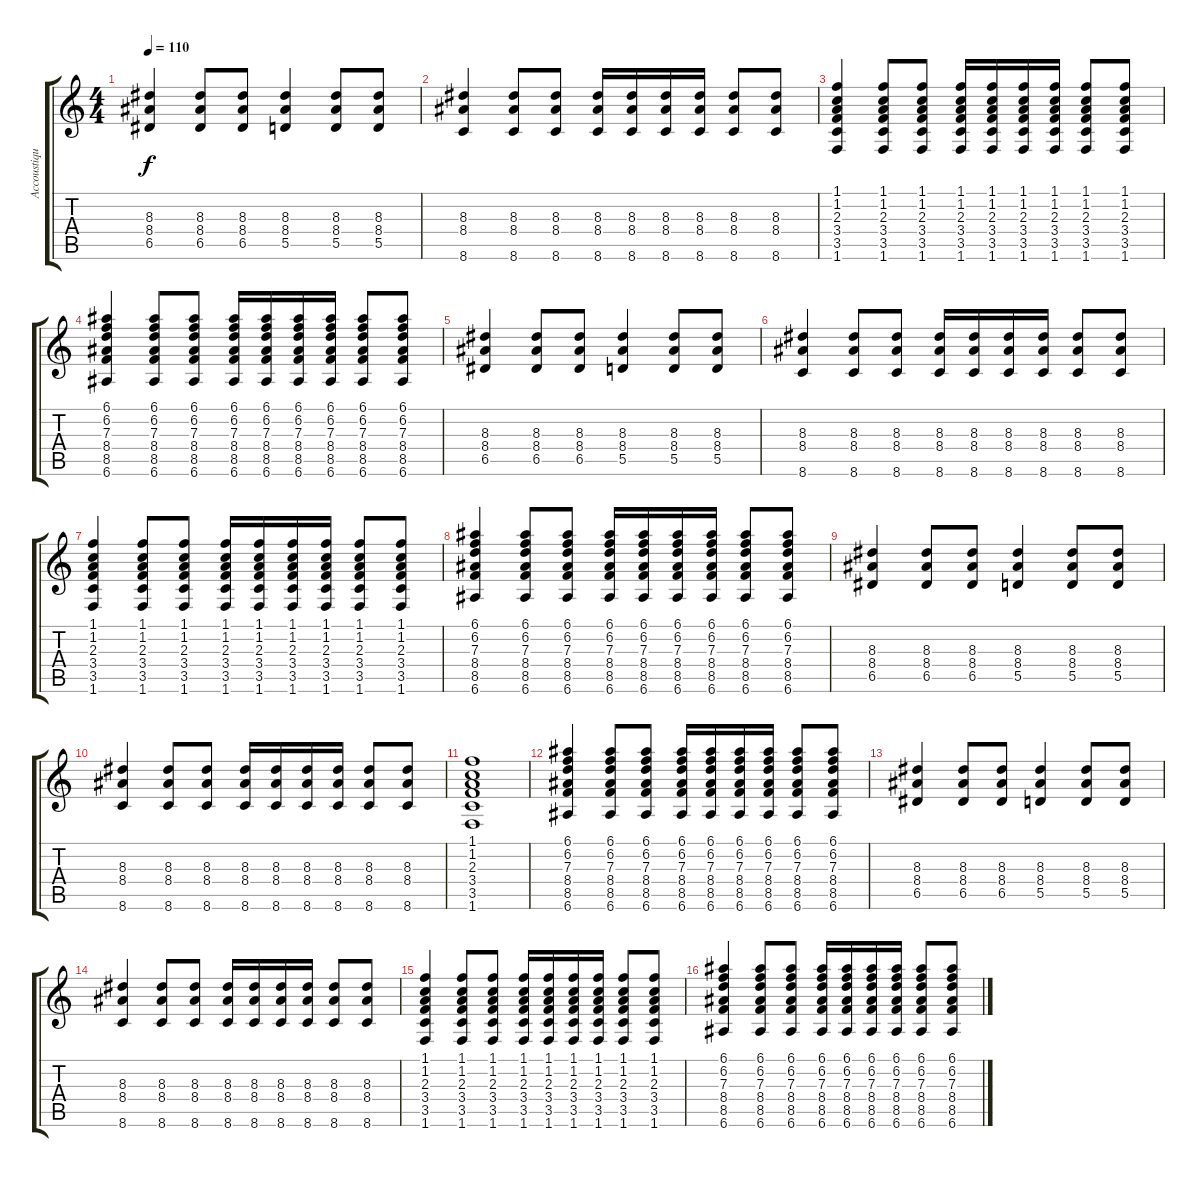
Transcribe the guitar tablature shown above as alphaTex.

\track ("Accoustique" "Accoustiqu") {instrument acousticguitarsteel}
\staff {score tabs}
\tuning (E4 B3 G3 D3 A2 E2) {hide}
\ts (4 4)
\tempo 110
\clef g2
\ks c
(8.3 8.4 6.5).4{dy f} (8.3 8.4 6.5).8 (8.3 8.4 6.5).8 (8.3 8.4 5.5).4 (8.3 8.4 5.5).8 (8.3 8.4 5.5).8 |
(8.3 8.4 8.6).4 (8.3 8.4 8.6).8 (8.3 8.4 8.6).8 (8.3 8.4 8.6).16 (8.3 8.4 8.6).16 (8.3 8.4 8.6).16 (8.3 8.4 8.6).16 (8.3 8.4 8.6).8 (8.3 8.4 8.6).8 |
(1.1 1.2 2.3 3.4 3.5 1.6).4 (1.1 1.2 2.3 3.4 3.5 1.6).8 (1.1 1.2 2.3 3.4 3.5 1.6).8 (1.1 1.2 2.3 3.4 3.5 1.6).16 (1.1 1.2 2.3 3.4 3.5 1.6).16 (1.1 1.2 2.3 3.4 3.5 1.6).16 (1.1 1.2 2.3 3.4 3.5 1.6).16 (1.1 1.2 2.3 3.4 3.5 1.6).8 (1.1 1.2 2.3 3.4 3.5 1.6).8 |
(6.1 6.2 7.3 8.4 8.5 6.6).4 (6.1 6.2 7.3 8.4 8.5 6.6).8 (6.1 6.2 7.3 8.4 8.5 6.6).8 (6.1 6.2 7.3 8.4 8.5 6.6).16 (6.1 6.2 7.3 8.4 8.5 6.6).16 (6.1 6.2 7.3 8.4 8.5 6.6).16 (6.1 6.2 7.3 8.4 8.5 6.6).16 (6.1 6.2 7.3 8.4 8.5 6.6).8 (6.1 6.2 7.3 8.4 8.5 6.6).8 |
(8.3 8.4 6.5).4 (8.3 8.4 6.5).8 (8.3 8.4 6.5).8 (8.3 8.4 5.5).4 (8.3 8.4 5.5).8 (8.3 8.4 5.5).8 |
(8.3 8.4 8.6).4 (8.3 8.4 8.6).8 (8.3 8.4 8.6).8 (8.3 8.4 8.6).16 (8.3 8.4 8.6).16 (8.3 8.4 8.6).16 (8.3 8.4 8.6).16 (8.3 8.4 8.6).8 (8.3 8.4 8.6).8 |
(1.1 1.2 2.3 3.4 3.5 1.6).4 (1.1 1.2 2.3 3.4 3.5 1.6).8 (1.1 1.2 2.3 3.4 3.5 1.6).8 (1.1 1.2 2.3 3.4 3.5 1.6).16 (1.1 1.2 2.3 3.4 3.5 1.6).16 (1.1 1.2 2.3 3.4 3.5 1.6).16 (1.1 1.2 2.3 3.4 3.5 1.6).16 (1.1 1.2 2.3 3.4 3.5 1.6).8 (1.1 1.2 2.3 3.4 3.5 1.6).8 |
(6.1 6.2 7.3 8.4 8.5 6.6).4 (6.1 6.2 7.3 8.4 8.5 6.6).8 (6.1 6.2 7.3 8.4 8.5 6.6).8 (6.1 6.2 7.3 8.4 8.5 6.6).16 (6.1 6.2 7.3 8.4 8.5 6.6).16 (6.1 6.2 7.3 8.4 8.5 6.6).16 (6.1 6.2 7.3 8.4 8.5 6.6).16 (6.1 6.2 7.3 8.4 8.5 6.6).8 (6.1 6.2 7.3 8.4 8.5 6.6).8 |
(8.3 8.4 6.5).4 (8.3 8.4 6.5).8 (8.3 8.4 6.5).8 (8.3 8.4 5.5).4 (8.3 8.4 5.5).8 (8.3 8.4 5.5).8 |
(8.3 8.4 8.6).4 (8.3 8.4 8.6).8 (8.3 8.4 8.6).8 (8.3 8.4 8.6).16 (8.3 8.4 8.6).16 (8.3 8.4 8.6).16 (8.3 8.4 8.6).16 (8.3 8.4 8.6).8 (8.3 8.4 8.6).8 |
(1.1 1.2 2.3 3.4 3.5 1.6).1 |
(6.1 6.2 7.3 8.4 8.5 6.6).4 (6.1 6.2 7.3 8.4 8.5 6.6).8 (6.1 6.2 7.3 8.4 8.5 6.6).8 (6.1 6.2 7.3 8.4 8.5 6.6).16 (6.1 6.2 7.3 8.4 8.5 6.6).16 (6.1 6.2 7.3 8.4 8.5 6.6).16 (6.1 6.2 7.3 8.4 8.5 6.6).16 (6.1 6.2 7.3 8.4 8.5 6.6).8 (6.1 6.2 7.3 8.4 8.5 6.6).8 |
(8.3 8.4 6.5).4 (8.3 8.4 6.5).8 (8.3 8.4 6.5).8 (8.3 8.4 5.5).4 (8.3 8.4 5.5).8 (8.3 8.4 5.5).8 |
(8.3 8.4 8.6).4 (8.3 8.4 8.6).8 (8.3 8.4 8.6).8 (8.3 8.4 8.6).16 (8.3 8.4 8.6).16 (8.3 8.4 8.6).16 (8.3 8.4 8.6).16 (8.3 8.4 8.6).8 (8.3 8.4 8.6).8 |
(1.1 1.2 2.3 3.4 3.5 1.6).4 (1.1 1.2 2.3 3.4 3.5 1.6).8 (1.1 1.2 2.3 3.4 3.5 1.6).8 (1.1 1.2 2.3 3.4 3.5 1.6).16 (1.1 1.2 2.3 3.4 3.5 1.6).16 (1.1 1.2 2.3 3.4 3.5 1.6).16 (1.1 1.2 2.3 3.4 3.5 1.6).16 (1.1 1.2 2.3 3.4 3.5 1.6).8 (1.1 1.2 2.3 3.4 3.5 1.6).8 |
(6.1 6.2 7.3 8.4 8.5 6.6).4 (6.1 6.2 7.3 8.4 8.5 6.6).8 (6.1 6.2 7.3 8.4 8.5 6.6).8 (6.1 6.2 7.3 8.4 8.5 6.6).16 (6.1 6.2 7.3 8.4 8.5 6.6).16 (6.1 6.2 7.3 8.4 8.5 6.6).16 (6.1 6.2 7.3 8.4 8.5 6.6).16 (6.1 6.2 7.3 8.4 8.5 6.6).8 (6.1 6.2 7.3 8.4 8.5 6.6).8
